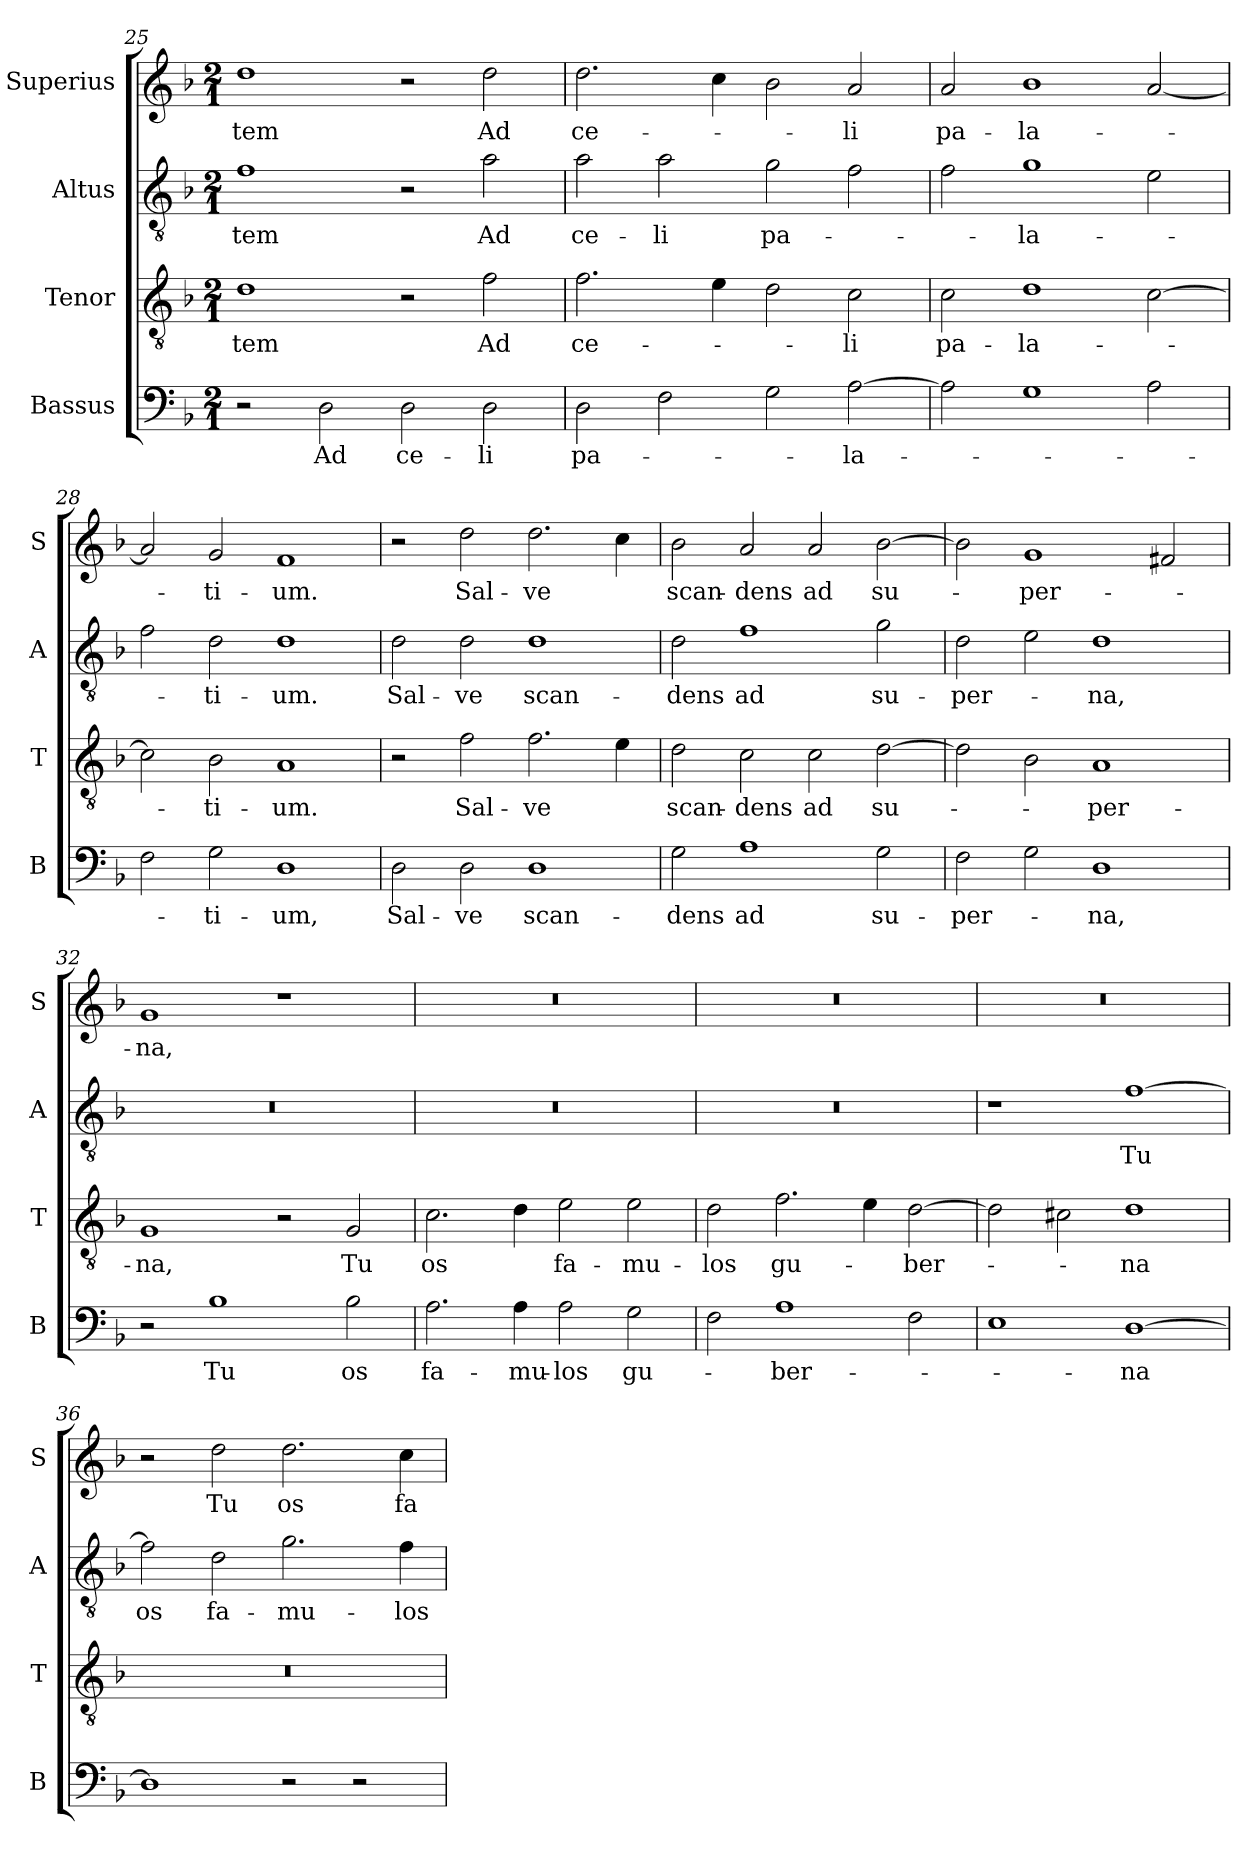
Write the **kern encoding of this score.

**kern	**text	**kern	**text	**kern	**text	**kern	**text
*part4	*part4	*part3	*part3	*part2	*part2	*part1	*part1
*staff4	*staff4	*staff3	*staff3	*staff2	*staff2	*staff1	*staff1
*I"Bassus	*	*I"Tenor	*	*I"Altus	*	*I"Superius	*
*I'B	*	*I'T	*	*I'A	*	*I'S	*
*clefF4	*	*clefGv2	*	*clefGv2	*	*clefG2	*
*k[b-]	*	*k[b-]	*	*k[b-]	*	*k[b-]	*
*M2/1	*	*M2/1	*	*M2/1	*	*M2/1	*
=25	=25	=25	=25	=25	=25	=25	=25
2r	.	1d	-tem	1f	-tem	1dd	-tem
2D\	Ad	.	.	.	.	.	.
2D\	ce-	2r	.	2r	.	2r	.
2D\	-li	2f\	Ad	2a\	Ad	2dd\	Ad
=26	=26	=26	=26	=26	=26	=26	=26
2D\	pa-	2.f\	ce-	2a\	ce-	2.dd\	ce-
2F\	.	.	.	2a\	-li	.	.
.	.	4e\	.	.	.	4cc\	.
2G\	.	2d\	.	2g\	pa-	2b-\	.
[2A\	-la-	2c\	-li	2f\	.	2a/	-li
=27	=27	=27	=27	=27	=27	=27	=27
2A\]	.	2c\	pa-	2f\	.	2a/	pa-
1G	.	1d	-la-	1g	-la-	1b-	-la-
2A\	.	[2c\	.	2e\	.	[2a/	.
=28	=28	=28	=28	=28	=28	=28	=28
2F\	.	2c\]	.	2f\	.	2a/]	.
2G\	-ti-	2B-\	-ti-	2d\	-ti-	2g/	-ti-
1D	-um,	1A	-um.	1d	-um.	1f	-um.
=29	=29	=29	=29	=29	=29	=29	=29
2D\	Sal-	2r	.	2d\	Sal-	2r	.
2D\	-ve	2f\	Sal-	2d\	-ve	2dd\	Sal-
1D	scan-	2.f\	-ve	1d	scan-	2.dd\	-ve
.	.	4e\	.	.	.	4cc\	.
=30	=30	=30	=30	=30	=30	=30	=30
2G\	-dens	2d\	scan-	2d\	-dens	2b-\	scan-
1A	ad	2c\	-dens	1f	ad	2a/	-dens
.	.	2c\	ad	.	.	2a/	ad
2G\	su-	[2d\	su-	2g\	su-	[2b-\	su-
=31	=31	=31	=31	=31	=31	=31	=31
2F\	-per-	2d\]	.	2d\	-per-	2b-\]	.
2G\	.	2B-\	.	2e\	.	1g	-per-
1D	-na,	1A	-per-	1d	-na,	.	.
.	.	.	.	.	.	2f#X/	.
=32	=32	=32	=32	=32	=32	=32	=32
2r	.	1G	-na,	0r	.	1g	-na,
1B-	Tu	.	.	.	.	.	.
.	.	2r	.	.	.	1r	.
2B-\	os	2G/	Tu	.	.	.	.
=33	=33	=33	=33	=33	=33	=33	=33
2.A\	fa-	2.c\	os	0r	.	0r	.
4A\	-mu-	4d\	.	.	.	.	.
2A\	-los	2e\	fa-	.	.	.	.
2G\	gu-	2e\	-mu-	.	.	.	.
=34	=34	=34	=34	=34	=34	=34	=34
2F\	.	2d\	-los	0r	.	0r	.
1A	-ber-	2.f\	gu-	.	.	.	.
.	.	4e\	.	.	.	.	.
2F\	.	[2d\	-ber-	.	.	.	.
=35	=35	=35	=35	=35	=35	=35	=35
1E	.	2d\]	.	1r	.	0r	.
.	.	2c#X\	.	.	.	.	.
[1D	-na	1d	-na	[1f	Tu	.	.
=36	=36	=36	=36	=36	=36	=36	=36
1D]	.	0r	.	2f\]	os	2r	.
.	.	.	.	2d\	fa-	2dd\	Tu
2r	.	.	.	2.g\	-mu-	2.dd\	os
2r	.	.	.	.	.	.	.
.	.	.	.	4f\	-los	4cc\	fa-
=	=	=	=	=	=	=	=
*-	*-	*-	*-	*-	*-	*-	*-
